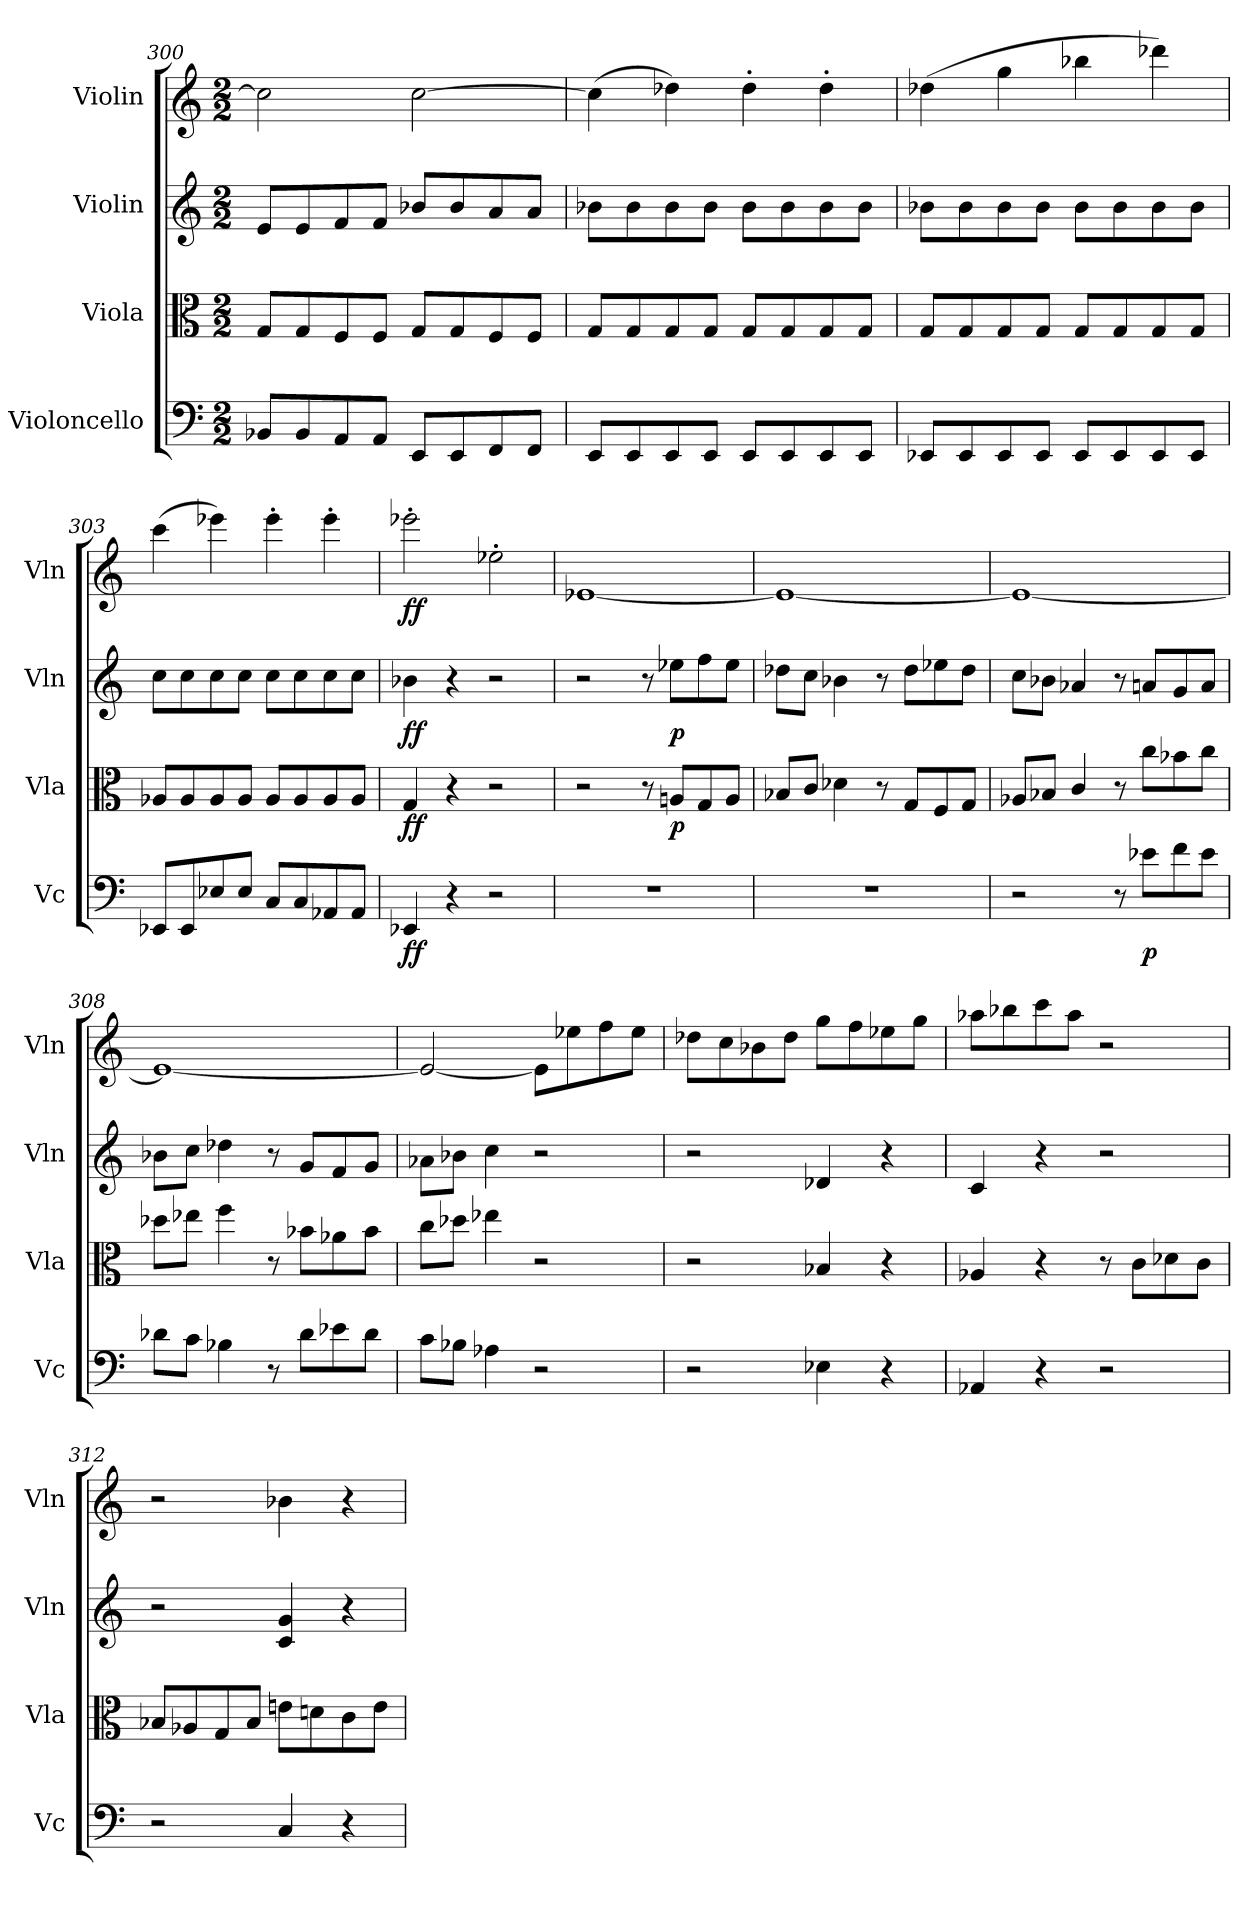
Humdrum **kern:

**kern	**dynam	**kern	**dynam	**kern	**dynam	**kern	**dynam
*part4	*part4	*part3	*part3	*part2	*part2	*part1	*part1
*staff4	*staff4	*staff3	*staff3	*staff2	*staff2	*staff1	*staff1
*I"Violoncello	*	*I"Viola	*	*I"Violin	*	*I"Violin	*
*I'Vc	*	*I'Vla	*	*I'Vln	*	*I'Vln	*
*clefF4	*	*clefC3	*	*clefG2	*	*clefG2	*
*k[]	*	*k[]	*	*k[]	*	*k[]	*
*M2/2	*	*M2/2	*	*M2/2	*	*M2/2	*
=300	=300	=300	=300	=300	=300	=300	=300
8BB-X/L	.	8G/L	.	8e/L	.	2cc\]	.
8BB-/	.	8G/	.	8e/	.	.	.
8AA/	.	8F/	.	8f/	.	.	.
8AA/J	.	8F/J	.	8f/J	.	.	.
8EE/L	.	8G/L	.	8b-X/L	.	[2cc\	.
8EE/	.	8G/	.	8b-/	.	.	.
8FF/	.	8F/	.	8a/	.	.	.
8FF/J	.	8F/J	.	8a/J	.	.	.
=301	=301	=301	=301	=301	=301	=301	=301
8EE/L	.	8G/L	.	8b-X\L	.	(4cc\]	.
8EE/	.	8G/	.	8b-\	.	.	.
8EE/	.	8G/	.	8b-\	.	4dd-X\)	.
8EE/J	.	8G/J	.	8b-\J	.	.	.
8EE/L	.	8G/L	.	8b-\L	.	4dd-'\	.
8EE/	.	8G/	.	8b-\	.	.	.
8EE/	.	8G/	.	8b-\	.	4dd-'\	.
8EE/J	.	8G/J	.	8b-\J	.	.	.
=302	=302	=302	=302	=302	=302	=302	=302
8EE-X/L	.	8G/L	.	8b-X\L	.	(4dd-X\	.
8EE-/	.	8G/	.	8b-\	.	.	.
8EE-/	.	8G/	.	8b-\	.	4gg\	.
8EE-/J	.	8G/J	.	8b-\J	.	.	.
8EE-/L	.	8G/L	.	8b-\L	.	4bb-X\	.
8EE-/	.	8G/	.	8b-\	.	.	.
8EE-/	.	8G/	.	8b-\	.	4ddd-X\)	.
8EE-/J	.	8G/J	.	8b-\J	.	.	.
=303	=303	=303	=303	=303	=303	=303	=303
8EE-X/L	.	8A-X/L	.	8cc\L	.	(4ccc\	.
8EE-/	.	8A-/	.	8cc\	.	.	.
8E-X/	.	8A-/	.	8cc\	.	4eee-X\)	.
8E-/J	.	8A-/J	.	8cc\J	.	.	.
8C/L	.	8A-/L	.	8cc\L	.	4eee-'\	.
8C/	.	8A-/	.	8cc\	.	.	.
8AA-X/	.	8A-/	.	8cc\	.	4eee-'\	.
8AA-/J	.	8A-/J	.	8cc\J	.	.	.
=304	=304	=304	=304	=304	=304	=304	=304
4EE-X/	ff	4G/	ff	4b-X\	ff	2eee-X'\	ff
4r	.	4r	.	4r	.	.	.
2r	.	2r	.	2r	.	2ee-X'\	.
=305	=305	=305	=305	=305	=305	=305	=305
1r	.	2r	.	2r	.	[1e-X	.
.	.	8r	.	8r	.	.	.
.	.	8An/L	p	8ee-X\L	p	.	.
.	.	8G/	.	8ff\	.	.	.
.	.	8A/J	.	8ee-\J	.	.	.
=306	=306	=306	=306	=306	=306	=306	=306
1r	.	8B-X/L	.	8dd-X\L	.	1e-_	.
.	.	8c/J	.	8cc\J	.	.	.
.	.	4d-X\	.	4b-X\	.	.	.
.	.	8r	.	8r	.	.	.
.	.	8G/L	.	8dd-\L	.	.	.
.	.	8F/	.	8ee-X\	.	.	.
.	.	8G/J	.	8dd-\J	.	.	.
=307	=307	=307	=307	=307	=307	=307	=307
2r	.	8A-X/L	.	8cc\L	.	1e-_	.
.	.	8B-X/J	.	8b-X\J	.	.	.
.	.	4c/	.	4a-X/	.	.	.
8r	.	8r	.	8r	.	.	.
8e-X\L	p	8cc\L	.	8an/L	.	.	.
8f\	.	8b-X\	.	8g/	.	.	.
8e-\J	.	8cc\J	.	8a/J	.	.	.
=308	=308	=308	=308	=308	=308	=308	=308
8d-X\L	.	8dd-X\L	.	8b-X\L	.	1e-_	.
8c\J	.	8ee-X\J	.	8cc\J	.	.	.
4B-X\	.	4ff\	.	4dd-X\	.	.	.
8r	.	8r	.	8r	.	.	.
8d-\L	.	8b-X\L	.	8g/L	.	.	.
8e-X\	.	8a-X\	.	8f/	.	.	.
8d-\J	.	8b-\J	.	8g/J	.	.	.
=309	=309	=309	=309	=309	=309	=309	=309
8c\L	.	8cc\L	.	8a-X\L	.	2e-/_	.
8B-X\J	.	8dd-X\J	.	8b-X\J	.	.	.
4A-X\	.	4ee-X\	.	4cc\	.	.	.
2r	.	2r	.	2r	.	8e-\L]	.
.	.	.	.	.	.	8ee-X\	.
.	.	.	.	.	.	8ff\	.
.	.	.	.	.	.	8ee-\J	.
=310	=310	=310	=310	=310	=310	=310	=310
2r	.	2r	.	2r	.	8dd-X\L	.
.	.	.	.	.	.	8cc\	.
.	.	.	.	.	.	8b-X\	.
.	.	.	.	.	.	8dd-\J	.
4E-X\	.	4B-X/	.	4d-X/	.	8gg\L	.
.	.	.	.	.	.	8ff\	.
4r	.	4r	.	4r	.	8ee-X\	.
.	.	.	.	.	.	8gg\J	.
=311	=311	=311	=311	=311	=311	=311	=311
4AA-X/	.	4A-X/	.	4c/	.	8aa-X\L	.
.	.	.	.	.	.	8bb-X\	.
4r	.	4r	.	4r	.	8ccc\	.
.	.	.	.	.	.	8aa-\J	.
2r	.	8r	.	2r	.	2r	.
.	.	8c\L	.	.	.	.	.
.	.	8d-X\	.	.	.	.	.
.	.	8c\J	.	.	.	.	.
=312	=312	=312	=312	=312	=312	=312	=312
2r	.	8B-X/L	.	2r	.	2r	.
.	.	8A-X/	.	.	.	.	.
.	.	8G/	.	.	.	.	.
.	.	8B-/J	.	.	.	.	.
4C/	.	8en\L	.	4c/ 4g/	.	4b-X\	.
.	.	8dn\	.	.	.	.	.
4r	.	8c\	.	4r	.	4r	.
.	.	8e\J	.	.	.	.	.
=	=	=	=	=	=	=	=
*-	*-	*-	*-	*-	*-	*-	*-
